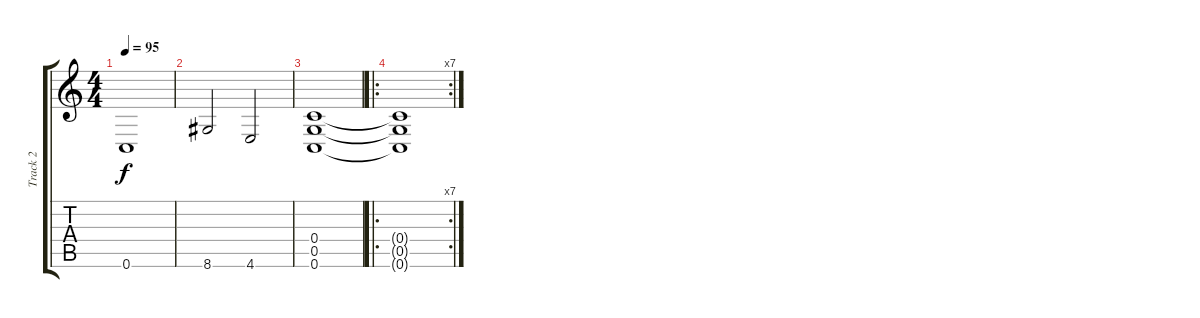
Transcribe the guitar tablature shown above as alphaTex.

\track ("Track 2" "Track 2") {instrument distortionguitar}
\staff {score tabs}
\tuning (D4 A3 F3 C3 G2 C2) {hide}
\ts (4 4)
\tempo 95
\clef g2
\ks c
0.6.1{dy f} |
8.6.2 4.6.2 |
(0.4 0.5 0.6).1 |
\ro
\rc 7
(0.4{t} 0.5{t} 0.6{t}).1
